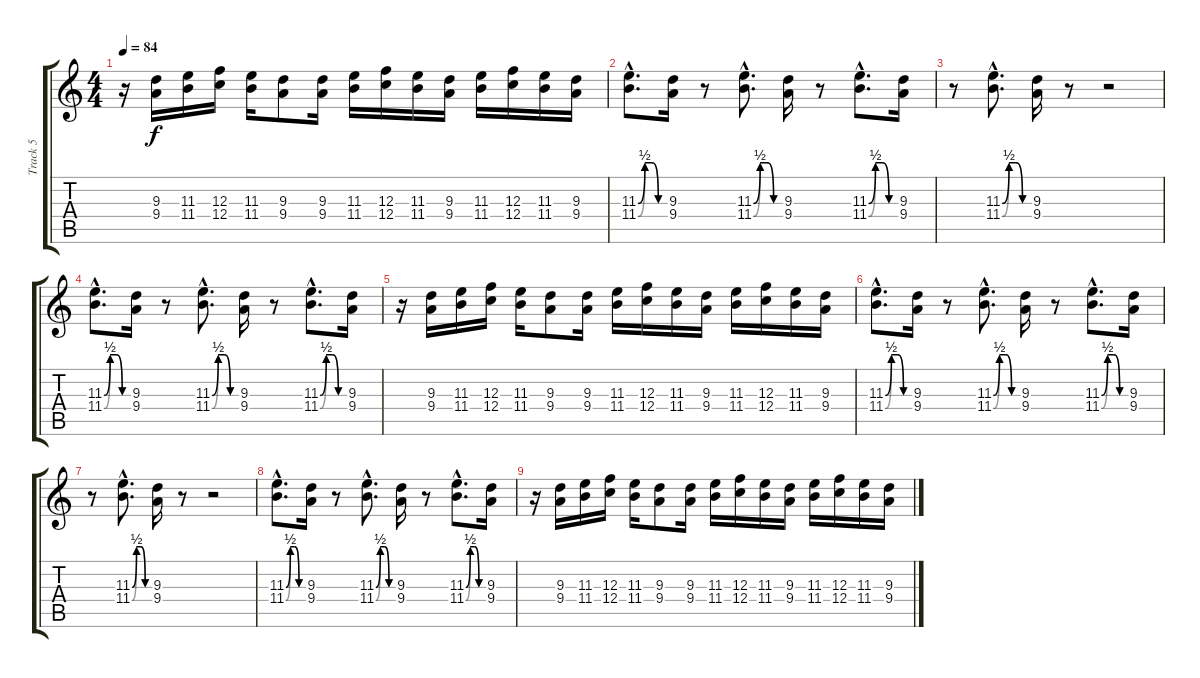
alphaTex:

\track ("Track 5" "Track 5") {instrument distortionguitar}
\staff {score tabs}
\tuning (D4 A3 F3 C3 G2 D2) {hide}
\ts (4 4)
\tempo 84
\clef g2
\ks c
r.16{dy f} (9.3 9.4).16 (11.3 11.4).16 (12.3 12.4).16 (11.3 11.4).16 (9.3 9.4).8 (9.3 9.4).16 (11.3 11.4).16 (12.3 12.4).16 (11.3 11.4).16 (9.3 9.4).16 (11.3 11.4).16 (12.3 12.4).16 (11.3 11.4).16 (9.3 9.4).16 |
(11.3{be (custom 0 0 15 2 30 2 45 0 60 0) hac} 11.4{be (custom 0 0 15 2 30 2 45 0 60 0) hac}).8{d} (9.3 9.4).16 r.8 (11.3{be (custom 0 0 15 2 30 2 45 0 60 0) hac} 11.4{be (custom 0 0 15 2 30 2 45 0 60 0) hac}).8{d} (9.3 9.4).16 r.8 (11.3{be (custom 0 0 15 2 30 2 45 0 60 0) hac} 11.4{be (custom 0 0 15 2 30 2 45 0 60 0) hac}).8{d} (9.3 9.4).16 |
r.8 (11.3{be (custom 0 0 15 2 30 2 45 0 60 0) hac} 11.4{be (custom 0 0 15 2 30 2 45 0 60 0) hac}).8{d} (9.3 9.4).16 r.8 r.2 |
(11.3{be (custom 0 0 15 2 30 2 45 0 60 0) hac} 11.4{be (custom 0 0 15 2 30 2 45 0 60 0) hac}).8{d} (9.3 9.4).16 r.8 (11.3{be (custom 0 0 15 2 30 2 45 0 60 0) hac} 11.4{be (custom 0 0 15 2 30 2 45 0 60 0) hac}).8{d} (9.3 9.4).16 r.8 (11.3{be (custom 0 0 15 2 30 2 45 0 60 0) hac} 11.4{be (custom 0 0 15 2 30 2 45 0 60 0) hac}).8{d} (9.3 9.4).16 |
r.16 (9.3 9.4).16 (11.3 11.4).16 (12.3 12.4).16 (11.3 11.4).16 (9.3 9.4).8 (9.3 9.4).16 (11.3 11.4).16 (12.3 12.4).16 (11.3 11.4).16 (9.3 9.4).16 (11.3 11.4).16 (12.3 12.4).16 (11.3 11.4).16 (9.3 9.4).16 |
(11.3{be (custom 0 0 15 2 30 2 45 0 60 0) hac} 11.4{be (custom 0 0 15 2 30 2 45 0 60 0) hac}).8{d} (9.3 9.4).16 r.8 (11.3{be (custom 0 0 15 2 30 2 45 0 60 0) hac} 11.4{be (custom 0 0 15 2 30 2 45 0 60 0) hac}).8{d} (9.3 9.4).16 r.8 (11.3{be (custom 0 0 15 2 30 2 45 0 60 0) hac} 11.4{be (custom 0 0 15 2 30 2 45 0 60 0) hac}).8{d} (9.3 9.4).16 |
r.8 (11.3{be (custom 0 0 15 2 30 2 45 0 60 0) hac} 11.4{be (custom 0 0 15 2 30 2 45 0 60 0) hac}).8{d} (9.3 9.4).16 r.8 r.2 |
(11.3{be (custom 0 0 15 2 30 2 45 0 60 0) hac} 11.4{be (custom 0 0 15 2 30 2 45 0 60 0) hac}).8{d} (9.3 9.4).16 r.8 (11.3{be (custom 0 0 15 2 30 2 45 0 60 0) hac} 11.4{be (custom 0 0 15 2 30 2 45 0 60 0) hac}).8{d} (9.3 9.4).16 r.8 (11.3{be (custom 0 0 15 2 30 2 45 0 60 0) hac} 11.4{be (custom 0 0 15 2 30 2 45 0 60 0) hac}).8{d} (9.3 9.4).16 |
r.16 (9.3 9.4).16 (11.3 11.4).16 (12.3 12.4).16 (11.3 11.4).16 (9.3 9.4).8 (9.3 9.4).16 (11.3 11.4).16 (12.3 12.4).16 (11.3 11.4).16 (9.3 9.4).16 (11.3 11.4).16 (12.3 12.4).16 (11.3 11.4).16 (9.3 9.4).16
